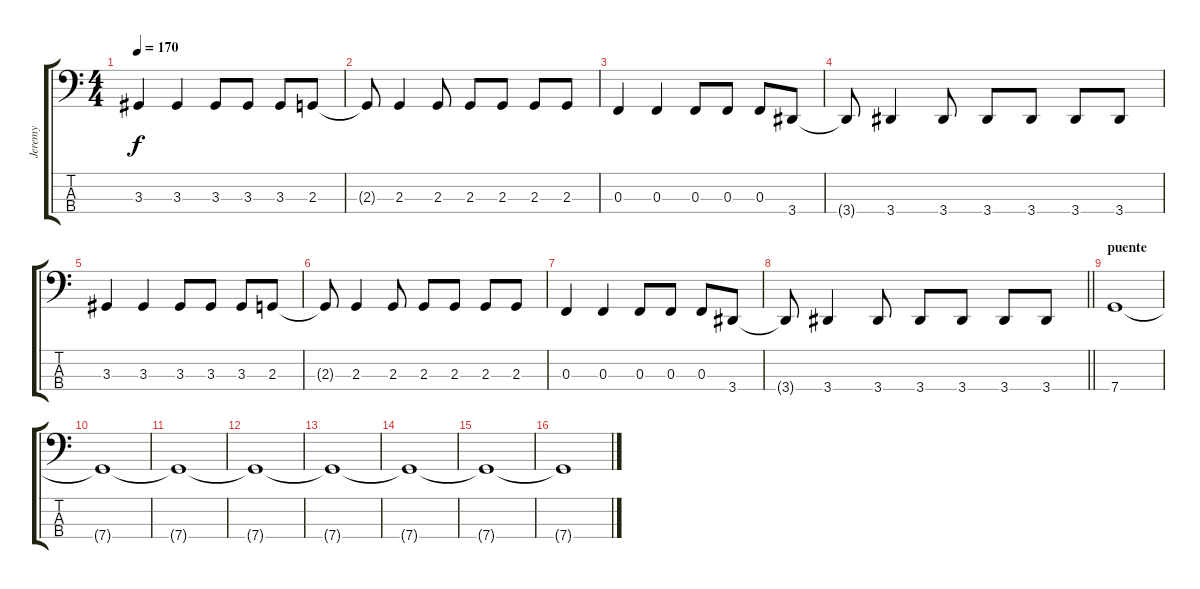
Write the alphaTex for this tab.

\track ("Jeremy" "Jeremy") {instrument electricbassfinger}
\staff {score tabs}
\tuning (Eb2 Bb1 F1 C1) {hide}
\ts (4 4)
\tempo 170
\clef f4
\ks c
3.3.4{dy f} 3.3.4 3.3.8 3.3.8 3.3.8 2.3.8 |
2.3{t}.8 2.3.4 2.3.8 2.3.8 2.3.8 2.3.8 2.3.8 |
0.3.4 0.3.4 0.3.8 0.3.8 0.3.8 3.4.8 |
3.4{t}.8 3.4.4 3.4.8 3.4.8 3.4.8 3.4.8 3.4.8 |
3.3.4 3.3.4 3.3.8 3.3.8 3.3.8 2.3.8 |
2.3{t}.8 2.3.4 2.3.8 2.3.8 2.3.8 2.3.8 2.3.8 |
0.3.4 0.3.4 0.3.8 0.3.8 0.3.8 3.4.8 |
\barLineRight lightlight
3.4{t}.8 3.4.4 3.4.8 3.4.8 3.4.8 3.4.8 3.4.8 |
\section ("" "puente")
7.4.1 |
7.4{t}.1 |
7.4{t}.1 |
7.4{t}.1 |
7.4{t}.1 |
7.4{t}.1 |
7.4{t}.1 |
7.4{t}.1
